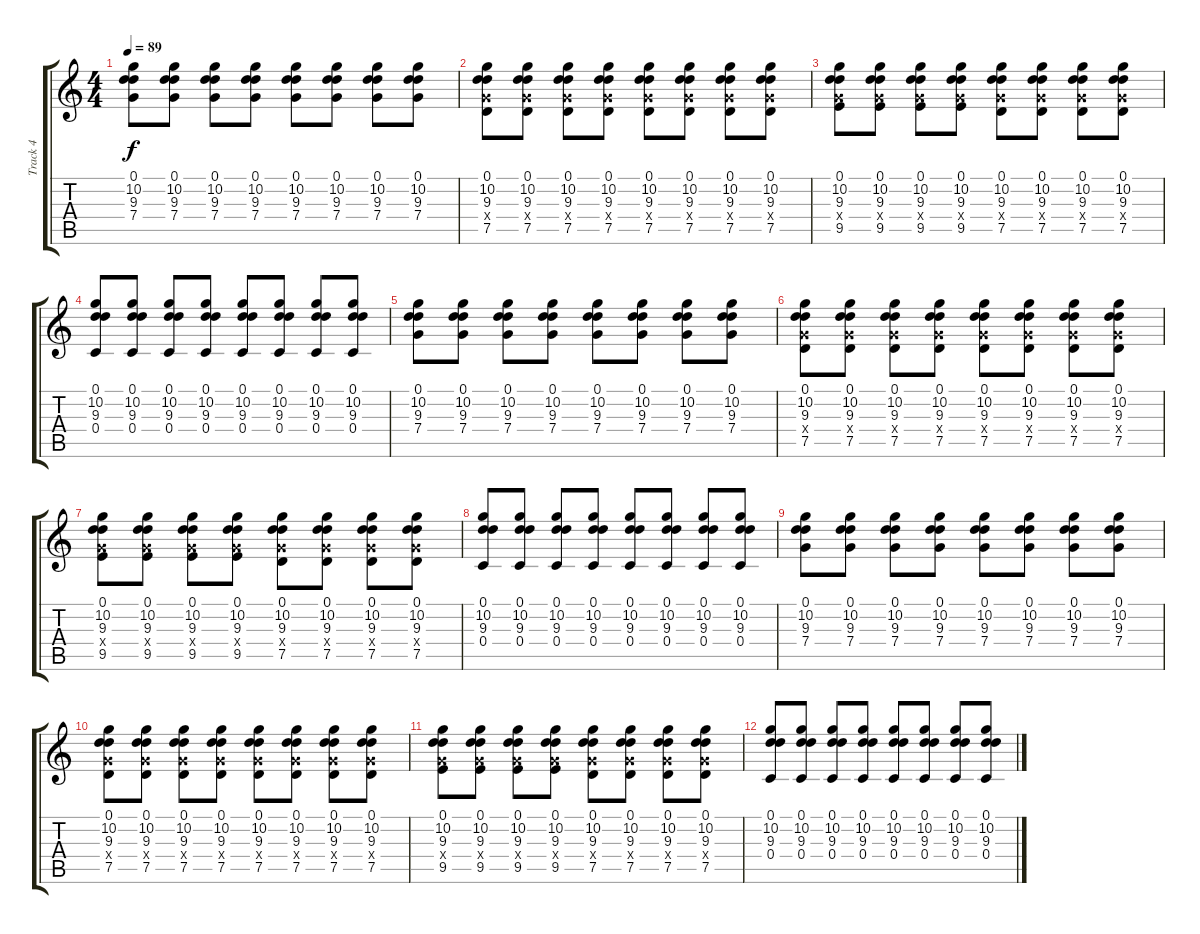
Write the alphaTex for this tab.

\track ("Track 4" "Track 4") {instrument distortionguitar}
\staff {score tabs}
\tuning (D4 A3 F3 C3 G2 D2) {hide}
\ts (4 4)
\tempo 89
\clef g2
\ks c
(0.1 10.2 9.3 7.4).8{dy f} (0.1 10.2 9.3 7.4).8 (0.1 10.2 9.3 7.4).8 (0.1 10.2 9.3 7.4).8 (0.1 10.2 9.3 7.4).8 (0.1 10.2 9.3 7.4).8 (0.1 10.2 9.3 7.4).8 (0.1 10.2 9.3 7.4).8 |
(0.1 10.2 9.3 7.4{x} 7.5).8 (0.1 10.2 9.3 7.4{x} 7.5).8 (0.1 10.2 9.3 7.4{x} 7.5).8 (0.1 10.2 9.3 7.4{x} 7.5).8 (0.1 10.2 9.3 7.4{x} 7.5).8 (0.1 10.2 9.3 7.4{x} 7.5).8 (0.1 10.2 9.3 7.4{x} 7.5).8 (0.1 10.2 9.3 7.4{x} 7.5).8 |
(0.1 10.2 9.3 7.4{x} 9.5).8 (0.1 10.2 9.3 7.4{x} 9.5).8 (0.1 10.2 9.3 7.4{x} 9.5).8 (0.1 10.2 9.3 7.4{x} 9.5).8 (0.1 10.2 9.3 7.4{x} 7.5).8 (0.1 10.2 9.3 7.4{x} 7.5).8 (0.1 10.2 9.3 7.4{x} 7.5).8 (0.1 10.2 9.3 7.4{x} 7.5).8 |
(0.1 10.2 9.3 0.4).8 (0.1 10.2 9.3 0.4).8 (0.1 10.2 9.3 0.4).8 (0.1 10.2 9.3 0.4).8 (0.1 10.2 9.3 0.4).8 (0.1 10.2 9.3 0.4).8 (0.1 10.2 9.3 0.4).8 (0.1 10.2 9.3 0.4).8 |
(0.1 10.2 9.3 7.4).8 (0.1 10.2 9.3 7.4).8 (0.1 10.2 9.3 7.4).8 (0.1 10.2 9.3 7.4).8 (0.1 10.2 9.3 7.4).8 (0.1 10.2 9.3 7.4).8 (0.1 10.2 9.3 7.4).8 (0.1 10.2 9.3 7.4).8 |
(0.1 10.2 9.3 7.4{x} 7.5).8 (0.1 10.2 9.3 7.4{x} 7.5).8 (0.1 10.2 9.3 7.4{x} 7.5).8 (0.1 10.2 9.3 7.4{x} 7.5).8 (0.1 10.2 9.3 7.4{x} 7.5).8 (0.1 10.2 9.3 7.4{x} 7.5).8 (0.1 10.2 9.3 7.4{x} 7.5).8 (0.1 10.2 9.3 7.4{x} 7.5).8 |
(0.1 10.2 9.3 7.4{x} 9.5).8 (0.1 10.2 9.3 7.4{x} 9.5).8 (0.1 10.2 9.3 7.4{x} 9.5).8 (0.1 10.2 9.3 7.4{x} 9.5).8 (0.1 10.2 9.3 7.4{x} 7.5).8 (0.1 10.2 9.3 7.4{x} 7.5).8 (0.1 10.2 9.3 7.4{x} 7.5).8 (0.1 10.2 9.3 7.4{x} 7.5).8 |
(0.1 10.2 9.3 0.4).8 (0.1 10.2 9.3 0.4).8 (0.1 10.2 9.3 0.4).8 (0.1 10.2 9.3 0.4).8 (0.1 10.2 9.3 0.4).8 (0.1 10.2 9.3 0.4).8 (0.1 10.2 9.3 0.4).8 (0.1 10.2 9.3 0.4).8 |
(0.1 10.2 9.3 7.4).8 (0.1 10.2 9.3 7.4).8 (0.1 10.2 9.3 7.4).8 (0.1 10.2 9.3 7.4).8 (0.1 10.2 9.3 7.4).8 (0.1 10.2 9.3 7.4).8 (0.1 10.2 9.3 7.4).8 (0.1 10.2 9.3 7.4).8 |
(0.1 10.2 9.3 7.4{x} 7.5).8 (0.1 10.2 9.3 7.4{x} 7.5).8 (0.1 10.2 9.3 7.4{x} 7.5).8 (0.1 10.2 9.3 7.4{x} 7.5).8 (0.1 10.2 9.3 7.4{x} 7.5).8 (0.1 10.2 9.3 7.4{x} 7.5).8 (0.1 10.2 9.3 7.4{x} 7.5).8 (0.1 10.2 9.3 7.4{x} 7.5).8 |
(0.1 10.2 9.3 7.4{x} 9.5).8 (0.1 10.2 9.3 7.4{x} 9.5).8 (0.1 10.2 9.3 7.4{x} 9.5).8 (0.1 10.2 9.3 7.4{x} 9.5).8 (0.1 10.2 9.3 7.4{x} 7.5).8 (0.1 10.2 9.3 7.4{x} 7.5).8 (0.1 10.2 9.3 7.4{x} 7.5).8 (0.1 10.2 9.3 7.4{x} 7.5).8 |
(0.1 10.2 9.3 0.4).8 (0.1 10.2 9.3 0.4).8 (0.1 10.2 9.3 0.4).8 (0.1 10.2 9.3 0.4).8 (0.1 10.2 9.3 0.4).8 (0.1 10.2 9.3 0.4).8 (0.1 10.2 9.3 0.4).8 (0.1 10.2 9.3 0.4).8
